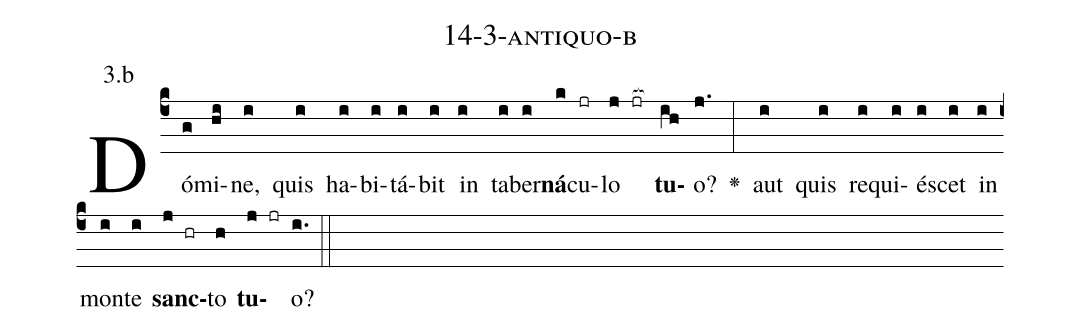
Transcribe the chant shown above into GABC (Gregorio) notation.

name: 14-3-antiquo-b;
annotation: 3.b;
%%
(c4)Dó(g)mi(hi)ne,(i) quis(i) ha(i)bi(i)tá(i)bit(i) in(i) ta(i)ber(i)<b>ná</b>(k)cu(jr)lo(j jr[ocb:1{]) <b>tu</b>(ih[ocb:0}])o?(j.) <v>\greheightstar</v>(:) aut(i) quis(i) re(i)qui(i)é(i)scet(i) in(i) mon(i)te(i) <b>sanc</b>(j hr)to(h) <b>tu</b>(j jr)o?(i.) (::)


%E(i) u(i) o(j) u(h) a(j) e.(i.) (::)
